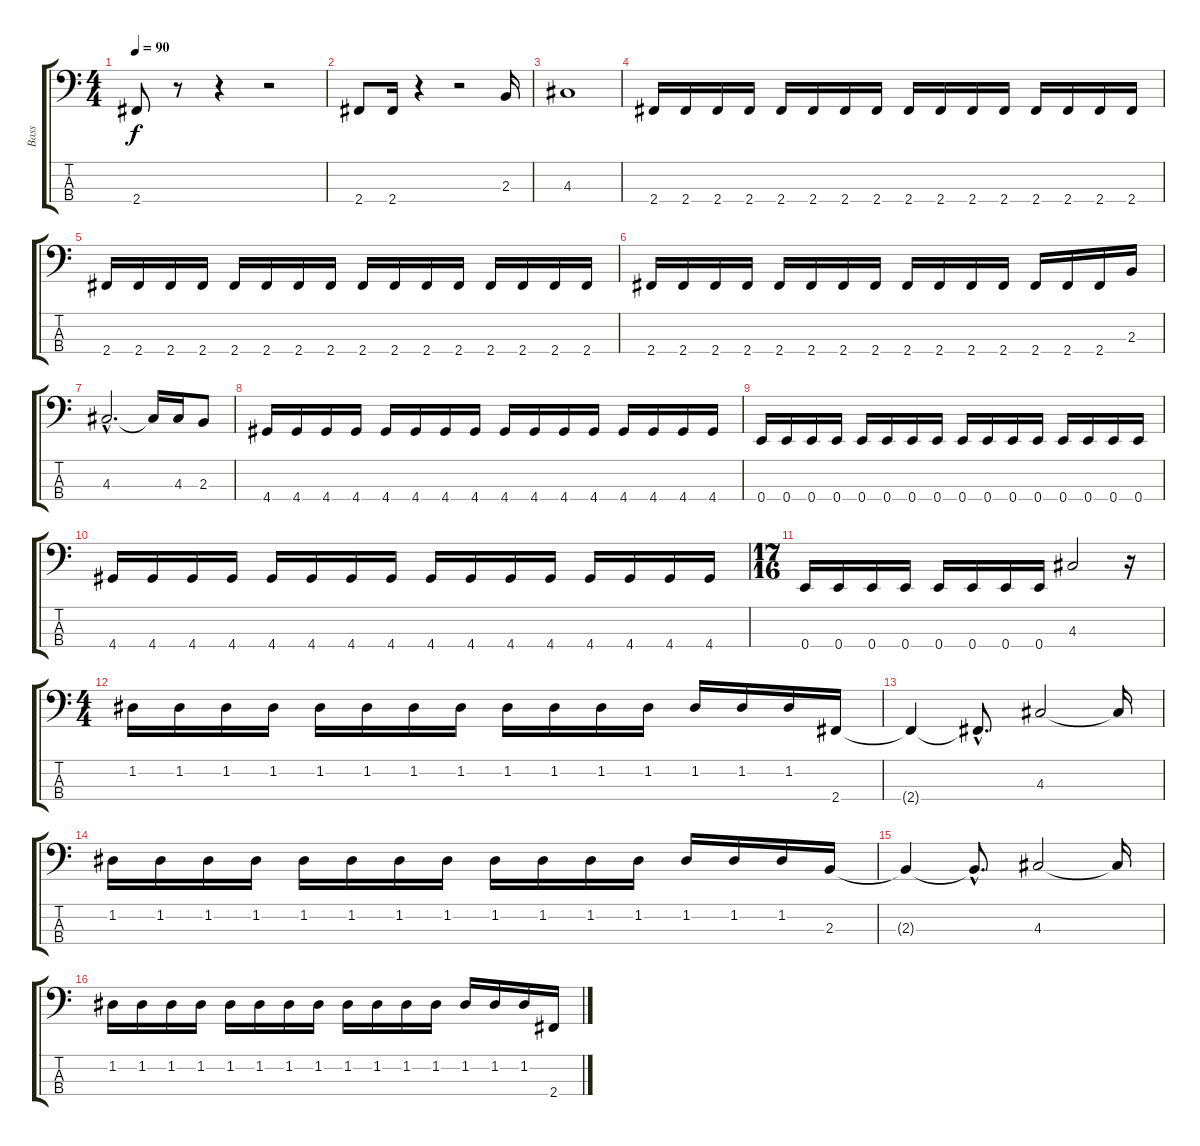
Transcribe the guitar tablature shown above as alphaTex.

\track ("Bass" "Bass") {instrument electricbassfinger}
\staff {score tabs}
\tuning (G2 D2 A1 E1) {hide}
\ts (4 4)
\tempo 90
\clef f4
\ks c
2.4.8{dy f} r.8 r.4 r.2 |
2.4.8 2.4.16 r.4 r.2 2.3.16 |
4.3.1 |
2.4.16 2.4.16 2.4.16 2.4.16 2.4.16 2.4.16 2.4.16 2.4.16 2.4.16 2.4.16 2.4.16 2.4.16 2.4.16 2.4.16 2.4.16 2.4.16 |
2.4.16 2.4.16 2.4.16 2.4.16 2.4.16 2.4.16 2.4.16 2.4.16 2.4.16 2.4.16 2.4.16 2.4.16 2.4.16 2.4.16 2.4.16 2.4.16 |
2.4.16 2.4.16 2.4.16 2.4.16 2.4.16 2.4.16 2.4.16 2.4.16 2.4.16 2.4.16 2.4.16 2.4.16 2.4.16 2.4.16 2.4.16 2.3.16 |
4.3{hac}.2{d} 4.3{t}.16 4.3.16 2.3.8 |
4.4.16 4.4.16 4.4.16 4.4.16 4.4.16 4.4.16 4.4.16 4.4.16 4.4.16 4.4.16 4.4.16 4.4.16 4.4.16 4.4.16 4.4.16 4.4.16 |
0.4.16 0.4.16 0.4.16 0.4.16 0.4.16 0.4.16 0.4.16 0.4.16 0.4.16 0.4.16 0.4.16 0.4.16 0.4.16 0.4.16 0.4.16 0.4.16 |
4.4.16 4.4.16 4.4.16 4.4.16 4.4.16 4.4.16 4.4.16 4.4.16 4.4.16 4.4.16 4.4.16 4.4.16 4.4.16 4.4.16 4.4.16 4.4.16 |
\ts (17 16)
0.4.16 0.4.16 0.4.16 0.4.16 0.4.16 0.4.16 0.4.16 0.4.16 4.3.2 r.16 |
\ts (4 4)
1.2.16 1.2.16 1.2.16 1.2.16 1.2.16 1.2.16 1.2.16 1.2.16 1.2.16 1.2.16 1.2.16 1.2.16 1.2.16 1.2.16 1.2.16 2.4.16 |
2.4{t}.4 2.4{hac t}.8{d} 4.3.2 4.3{t}.16 |
1.2.16 1.2.16 1.2.16 1.2.16 1.2.16 1.2.16 1.2.16 1.2.16 1.2.16 1.2.16 1.2.16 1.2.16 1.2.16 1.2.16 1.2.16 2.3.16 |
2.3{t}.4 2.3{hac t}.8{d} 4.3.2 4.3{t}.16 |
1.2.16 1.2.16 1.2.16 1.2.16 1.2.16 1.2.16 1.2.16 1.2.16 1.2.16 1.2.16 1.2.16 1.2.16 1.2.16 1.2.16 1.2.16 2.4.16
